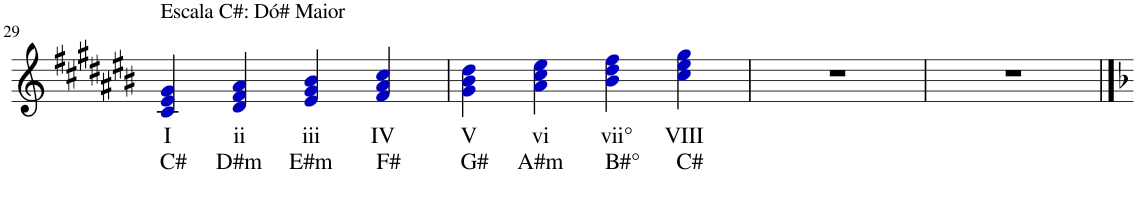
**kern	**text	**text
*part1	*part1	*part1
*staff1	*staff1	*staff1
*I"Piano	*	*
*I'Pno.	*	*
!!LO:PB:g=z
*clefG2	*	*
*k[f#c#g#d#a#e#b#]	*	*
*M4/4	*	*
=29	=29	=29
!LO:TX:a:t=Escala C#&colon; Dó# Maior	!	!
!	!LO:LY:b	!LO:LY:b
4c#i/ 4e#i/ 4g#i/	I	C#
!	!LO:LY:b	!LO:LY:b
4d#i/ 4f#i/ 4a#i/	ii	D#m
!	!LO:LY:b	!LO:LY:b
4e#i/ 4g#i/ 4b#i/	iii	E#m
!	!LO:LY:b	!LO:LY:b
4f#i/ 4a#i/ 4cc#i/	IV	F#
=30	=30	=30
!	!LO:LY:b	!LO:LY:b
4g#i\ 4b#i\ 4dd#i\	V	G#
!	!LO:LY:b	!LO:LY:b
4a#i\ 4cc#i\ 4ee#i\	vi	A#m
!	!LO:LY:b	!LO:LY:b
4b#i\ 4dd#i\ 4ff#i\	vii°	B#°
!	!LO:LY:b	!LO:LY:b
4cc#i\ 4ee#i\ 4gg#i\	VIII	C#
=31	=31	=31
1r	.	.
=32	=32	=32
1r	.	.
==	==	==
*-	*-	*-
